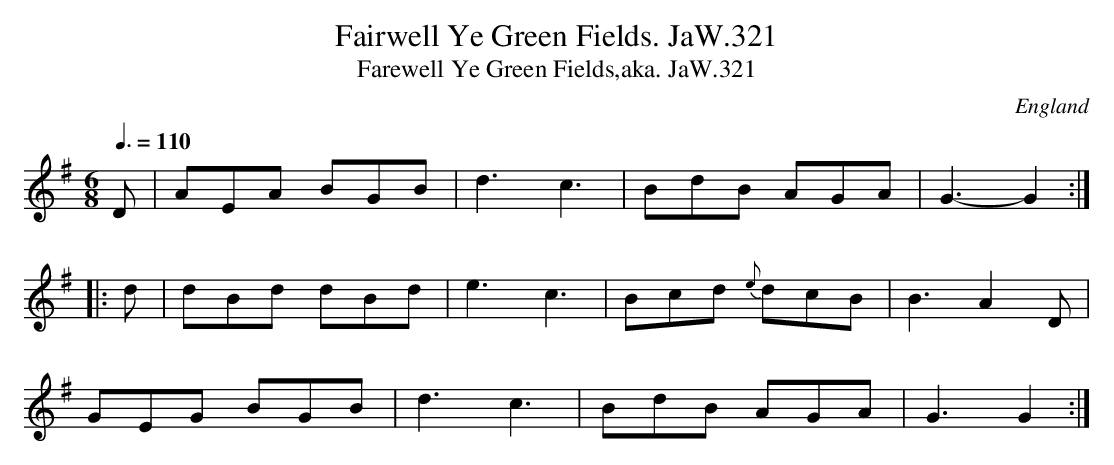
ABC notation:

X:1
T:Fairwell Ye Green Fields. JaW.321
T:Farewell Ye Green Fields,aka. JaW.321
L:1/8
M:6/8
O:England
Q:3/8=110
K:G
D|AEA BGB|d3c3|BdB AGA|G3-G2:|!
|:d|dBd dBd|e3 c3|Bcd {e}dcB|B3A2D|!
GEG BGB|d3 c3|BdB AGA|G3G2:|
